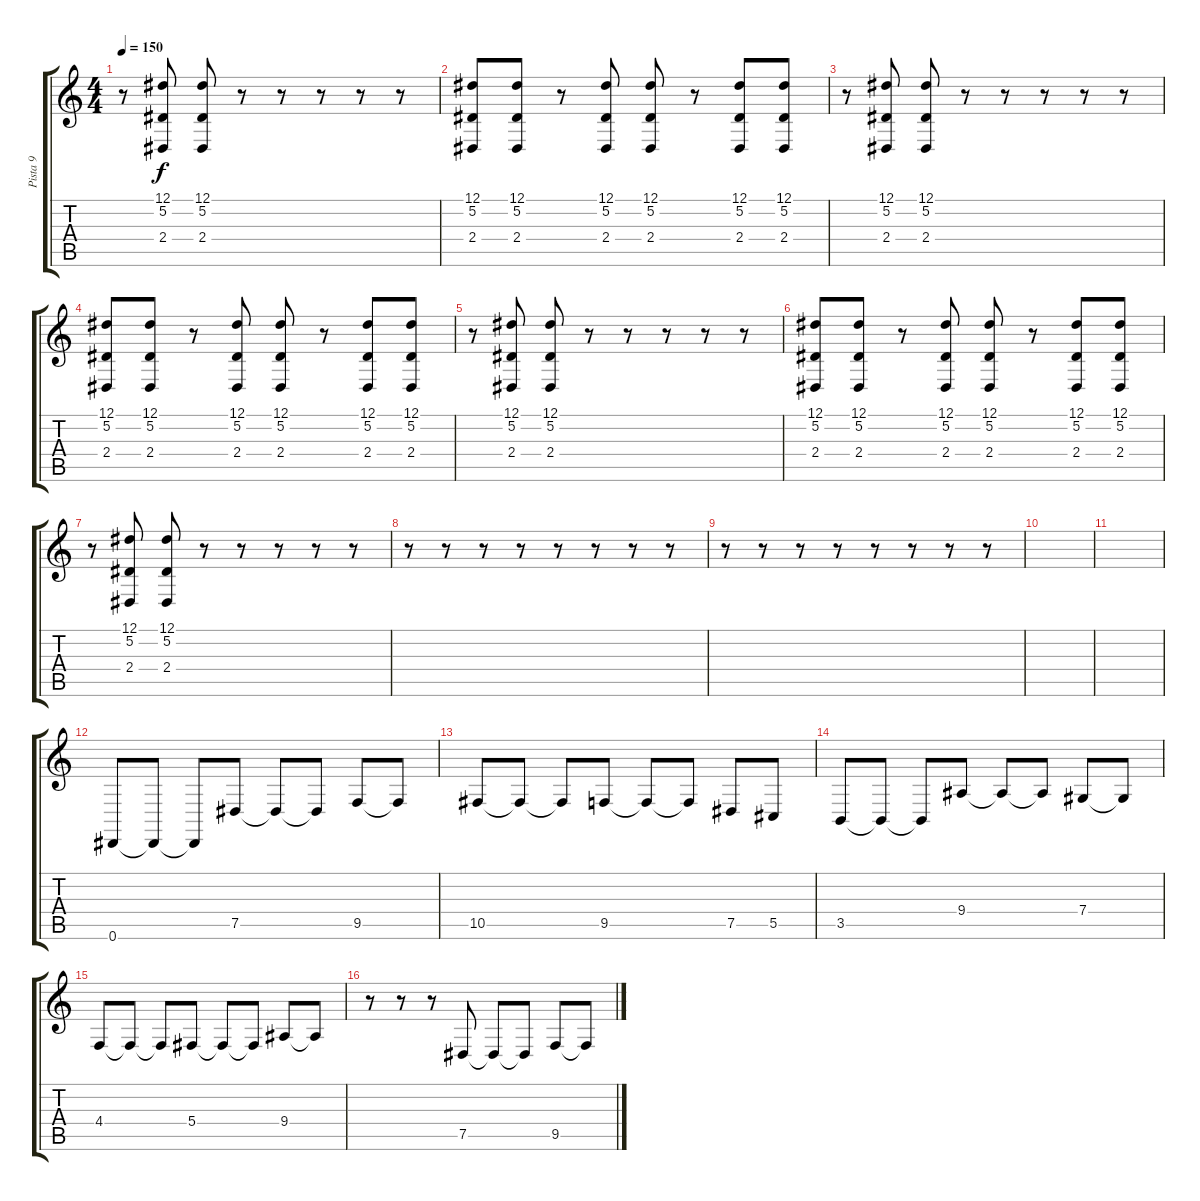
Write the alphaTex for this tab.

\track ("Pista 9" "Pista 9") {instrument stringensemble1}
\staff {score tabs}
\tuning (Eb4 Bb3 Gb3 Db3 Ab2 Eb2) {hide}
\ts (4 4)
\tempo 150
\clef g2
\ks c
r.8{dy f} (12.1 5.2 2.4).8 (12.1 5.2 2.4).8 r.8 r.8 r.8 r.8 r.8 |
(12.1 5.2 2.4).8 (12.1 5.2 2.4).8 r.8 (12.1 5.2 2.4).8 (12.1 5.2 2.4).8 r.8 (12.1 5.2 2.4).8 (12.1 5.2 2.4).8 |
r.8 (12.1 5.2 2.4).8 (12.1 5.2 2.4).8 r.8 r.8 r.8 r.8 r.8 |
(12.1 5.2 2.4).8 (12.1 5.2 2.4).8 r.8 (12.1 5.2 2.4).8 (12.1 5.2 2.4).8 r.8 (12.1 5.2 2.4).8 (12.1 5.2 2.4).8 |
r.8 (12.1 5.2 2.4).8 (12.1 5.2 2.4).8 r.8 r.8 r.8 r.8 r.8 |
(12.1 5.2 2.4).8 (12.1 5.2 2.4).8 r.8 (12.1 5.2 2.4).8 (12.1 5.2 2.4).8 r.8 (12.1 5.2 2.4).8 (12.1 5.2 2.4).8 |
r.8 (12.1 5.2 2.4).8 (12.1 5.2 2.4).8 r.8 r.8 r.8 r.8 r.8 |
r.8 r.8 r.8 r.8 r.8 r.8 r.8 r.8 |
r.8 r.8 r.8 r.8 r.8 r.8 r.8 r.8 |
|
|
0.6.8 0.6{t}.8 0.6{t}.8 7.5.8 7.5{t}.8 7.5{t}.8 9.5.8 9.5{t}.8 |
10.5.8 10.5{t}.8 10.5{t}.8 9.5.8 9.5{t}.8 9.5{t}.8 7.5.8 5.5.8 |
3.5.8 3.5{t}.8 3.5{t}.8 9.4.8 9.4{t}.8 9.4{t}.8 7.4.8 7.4{t}.8 |
4.4.8 4.4{t}.8 4.4{t}.8 5.4.8 5.4{t}.8 5.4{t}.8 9.4.8 9.4{t}.8 |
r.8 r.8 r.8 7.5.8 7.5{t}.8 7.5{t}.8 9.5.8 9.5{t}.8
